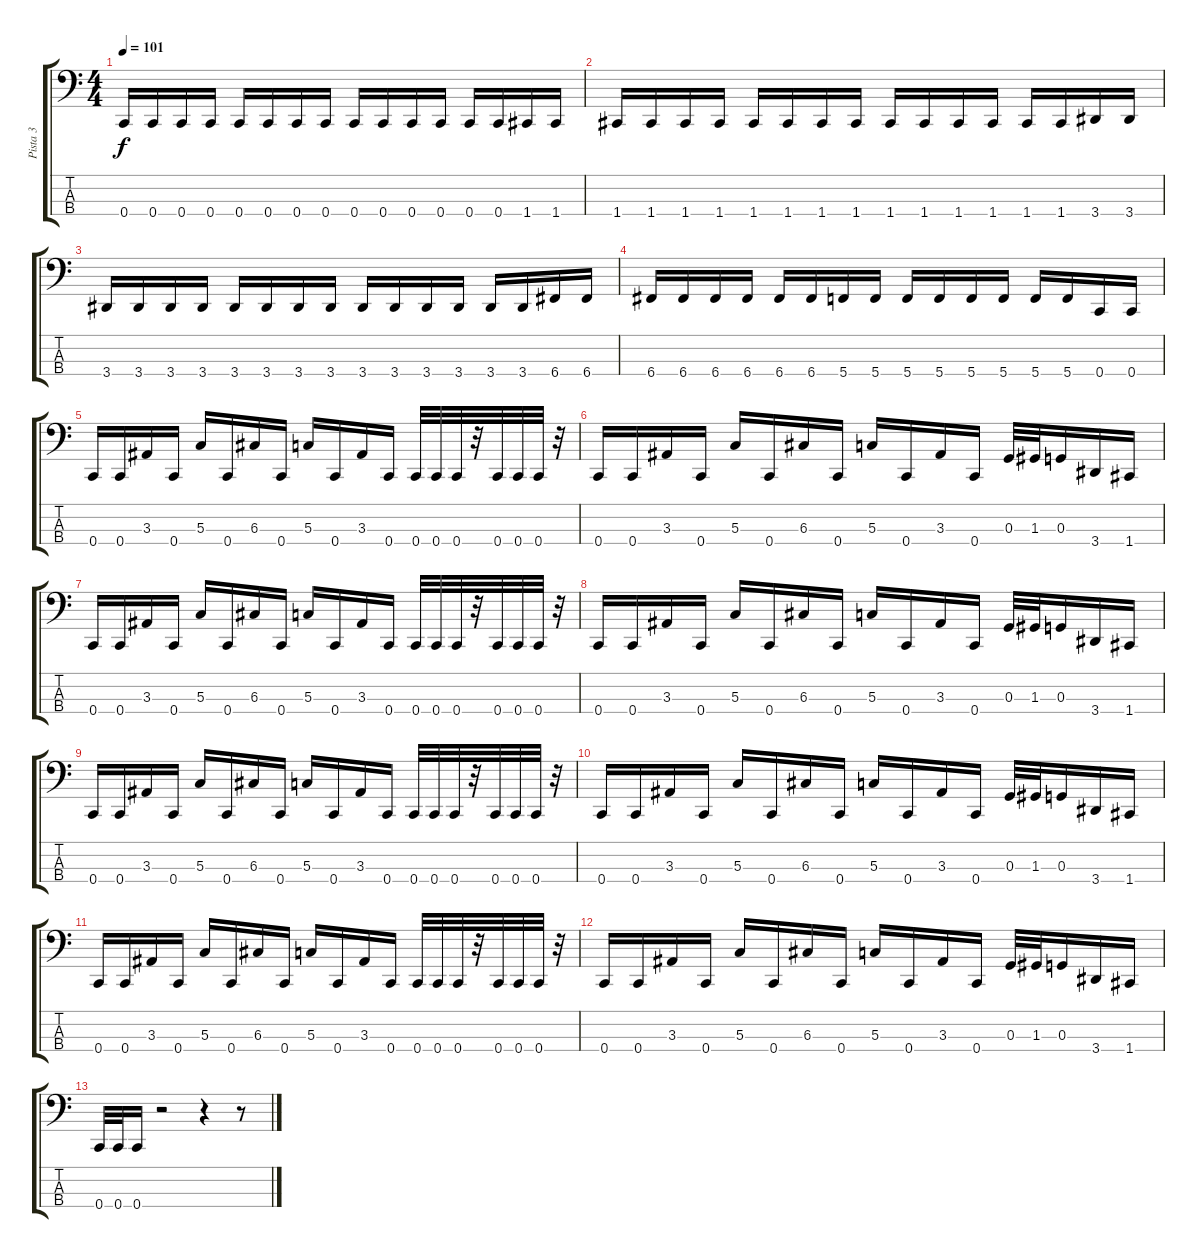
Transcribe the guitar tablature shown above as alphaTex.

\track ("Pista 3" "Pista 3") {instrument electricbasspick}
\staff {score tabs}
\tuning (G2 D2 G1 C1) {hide}
\ts (4 4)
\tempo 101
\clef f4
\ks c
0.4.16{dy f} 0.4.16 0.4.16 0.4.16 0.4.16 0.4.16 0.4.16 0.4.16 0.4.16 0.4.16 0.4.16 0.4.16 0.4.16 0.4.16 1.4.16 1.4.16 |
1.4.16 1.4.16 1.4.16 1.4.16 1.4.16 1.4.16 1.4.16 1.4.16 1.4.16 1.4.16 1.4.16 1.4.16 1.4.16 1.4.16 3.4.16 3.4.16 |
3.4.16 3.4.16 3.4.16 3.4.16 3.4.16 3.4.16 3.4.16 3.4.16 3.4.16 3.4.16 3.4.16 3.4.16 3.4.16 3.4.16 6.4.16 6.4.16 |
6.4.16 6.4.16 6.4.16 6.4.16 6.4.16 6.4.16 5.4.16 5.4.16 5.4.16 5.4.16 5.4.16 5.4.16 5.4.16 5.4.16 0.4.16 0.4.16 |
0.4.16 0.4.16 3.3.16 0.4.16 5.3.16 0.4.16 6.3.16 0.4.16 5.3.16 0.4.16 3.3.16 0.4.16 0.4.32 0.4.32 0.4.32 r.32 0.4.32 0.4.32 0.4.32 r.32 |
0.4.16 0.4.16 3.3.16 0.4.16 5.3.16 0.4.16 6.3.16 0.4.16 5.3.16 0.4.16 3.3.16 0.4.16 0.3.32 1.3.32 0.3.16 3.4.16 1.4.16 |
0.4.16 0.4.16 3.3.16 0.4.16 5.3.16 0.4.16 6.3.16 0.4.16 5.3.16 0.4.16 3.3.16 0.4.16 0.4.32 0.4.32 0.4.32 r.32 0.4.32 0.4.32 0.4.32 r.32 |
0.4.16 0.4.16 3.3.16 0.4.16 5.3.16 0.4.16 6.3.16 0.4.16 5.3.16 0.4.16 3.3.16 0.4.16 0.3.32 1.3.32 0.3.16 3.4.16 1.4.16 |
0.4.16 0.4.16 3.3.16 0.4.16 5.3.16 0.4.16 6.3.16 0.4.16 5.3.16 0.4.16 3.3.16 0.4.16 0.4.32 0.4.32 0.4.32 r.32 0.4.32 0.4.32 0.4.32 r.32 |
0.4.16 0.4.16 3.3.16 0.4.16 5.3.16 0.4.16 6.3.16 0.4.16 5.3.16 0.4.16 3.3.16 0.4.16 0.3.32 1.3.32 0.3.16 3.4.16 1.4.16 |
0.4.16 0.4.16 3.3.16 0.4.16 5.3.16 0.4.16 6.3.16 0.4.16 5.3.16 0.4.16 3.3.16 0.4.16 0.4.32 0.4.32 0.4.32 r.32 0.4.32 0.4.32 0.4.32 r.32 |
0.4.16 0.4.16 3.3.16 0.4.16 5.3.16 0.4.16 6.3.16 0.4.16 5.3.16 0.4.16 3.3.16 0.4.16 0.3.32 1.3.32 0.3.16 3.4.16 1.4.16 |
0.4.32 0.4.32 0.4.16 r.2 r.4 r.8
